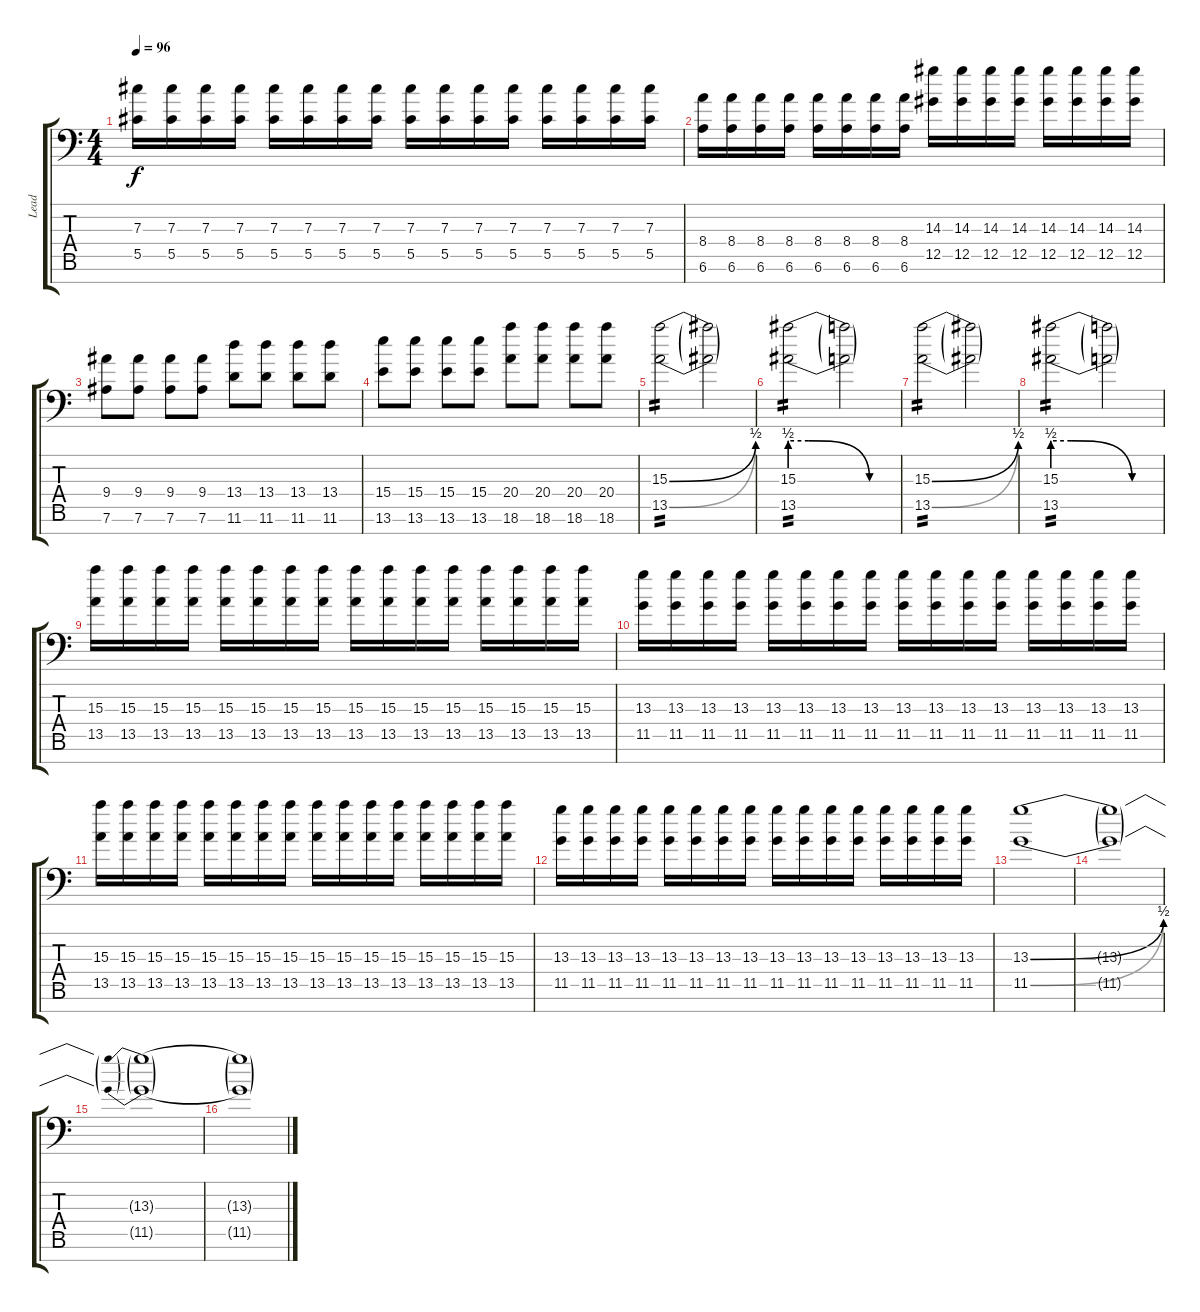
\track ("Lead" "Lead") {instrument electricguitarjazz}
\staff {score tabs}
\tuning (Eb4 Bb3 Gb3 Db3 Ab2 Eb2 Ab1) {hide}
\ts (4 4)
\tempo 96
\clef f4
\ks c
(7.3 5.5).16{dy f} (7.3 5.5).16 (7.3 5.5).16 (7.3 5.5).16 (7.3 5.5).16 (7.3 5.5).16 (7.3 5.5).16 (7.3 5.5).16 (7.3 5.5).16 (7.3 5.5).16 (7.3 5.5).16 (7.3 5.5).16 (7.3 5.5).16 (7.3 5.5).16 (7.3 5.5).16 (7.3 5.5).16 |
(8.4 6.6).16 (8.4 6.6).16 (8.4 6.6).16 (8.4 6.6).16 (8.4 6.6).16 (8.4 6.6).16 (8.4 6.6).16 (8.4 6.6).16 (14.3 12.5).16 (14.3 12.5).16 (14.3 12.5).16 (14.3 12.5).16 (14.3 12.5).16 (14.3 12.5).16 (14.3 12.5).16 (14.3 12.5).16 |
(9.4 7.6).8 (9.4 7.6).8 (9.4 7.6).8 (9.4 7.6).8 (13.4 11.6).8 (13.4 11.6).8 (13.4 11.6).8 (13.4 11.6).8 |
(15.4 13.6).8 (15.4 13.6).8 (15.4 13.6).8 (15.4 13.6).8 (20.4 18.6).8 (20.4 18.6).8 (20.4 18.6).8 (20.4 18.6).8 |
(15.3{be (bend 0 0 60 2)} 13.5{be (bend 0 0 60 2)}).2{tp 2} (15.3{t} 13.5{t}).2 |
(15.3{be (custom 0 2 10 2 43 0 60 0)} 13.5{be (custom 0 2 10 2 43 0 60 0)}).2{tp 2} (15.3{t} 13.5{t}).2 |
(15.3{be (bend 0 0 60 2)} 13.5{be (bend 0 0 60 2)}).2{tp 2} (15.3{t} 13.5{t}).2 |
(15.3{be (custom 0 2 10 2 43 0 60 0)} 13.5{be (custom 0 2 10 2 43 0 60 0)}).2{tp 2} (15.3{t} 13.5{t}).2 |
(15.3 13.5).16 (15.3 13.5).16 (15.3 13.5).16 (15.3 13.5).16 (15.3 13.5).16 (15.3 13.5).16 (15.3 13.5).16 (15.3 13.5).16 (15.3 13.5).16 (15.3 13.5).16 (15.3 13.5).16 (15.3 13.5).16 (15.3 13.5).16 (15.3 13.5).16 (15.3 13.5).16 (15.3 13.5).16 |
(13.3 11.5).16 (13.3 11.5).16 (13.3 11.5).16 (13.3 11.5).16 (13.3 11.5).16 (13.3 11.5).16 (13.3 11.5).16 (13.3 11.5).16 (13.3 11.5).16 (13.3 11.5).16 (13.3 11.5).16 (13.3 11.5).16 (13.3 11.5).16 (13.3 11.5).16 (13.3 11.5).16 (13.3 11.5).16 |
(15.3 13.5).16 (15.3 13.5).16 (15.3 13.5).16 (15.3 13.5).16 (15.3 13.5).16 (15.3 13.5).16 (15.3 13.5).16 (15.3 13.5).16 (15.3 13.5).16 (15.3 13.5).16 (15.3 13.5).16 (15.3 13.5).16 (15.3 13.5).16 (15.3 13.5).16 (15.3 13.5).16 (15.3 13.5).16 |
(13.3 11.5).16 (13.3 11.5).16 (13.3 11.5).16 (13.3 11.5).16 (13.3 11.5).16 (13.3 11.5).16 (13.3 11.5).16 (13.3 11.5).16 (13.3 11.5).16 (13.3 11.5).16 (13.3 11.5).16 (13.3 11.5).16 (13.3 11.5).16 (13.3 11.5).16 (13.3 11.5).16 (13.3 11.5).16 |
(13.3{be (bend 0 0 60 2)} 11.5{be (bend 0 0 60 2)}).1 |
(13.3{t} 11.5{t}).1 |
(13.3{be (prebend 0 2 60 2) t} 11.5{be (prebend 0 2 60 2) t}).1{volume 0} |
(13.3{t} 11.5{t}).1
